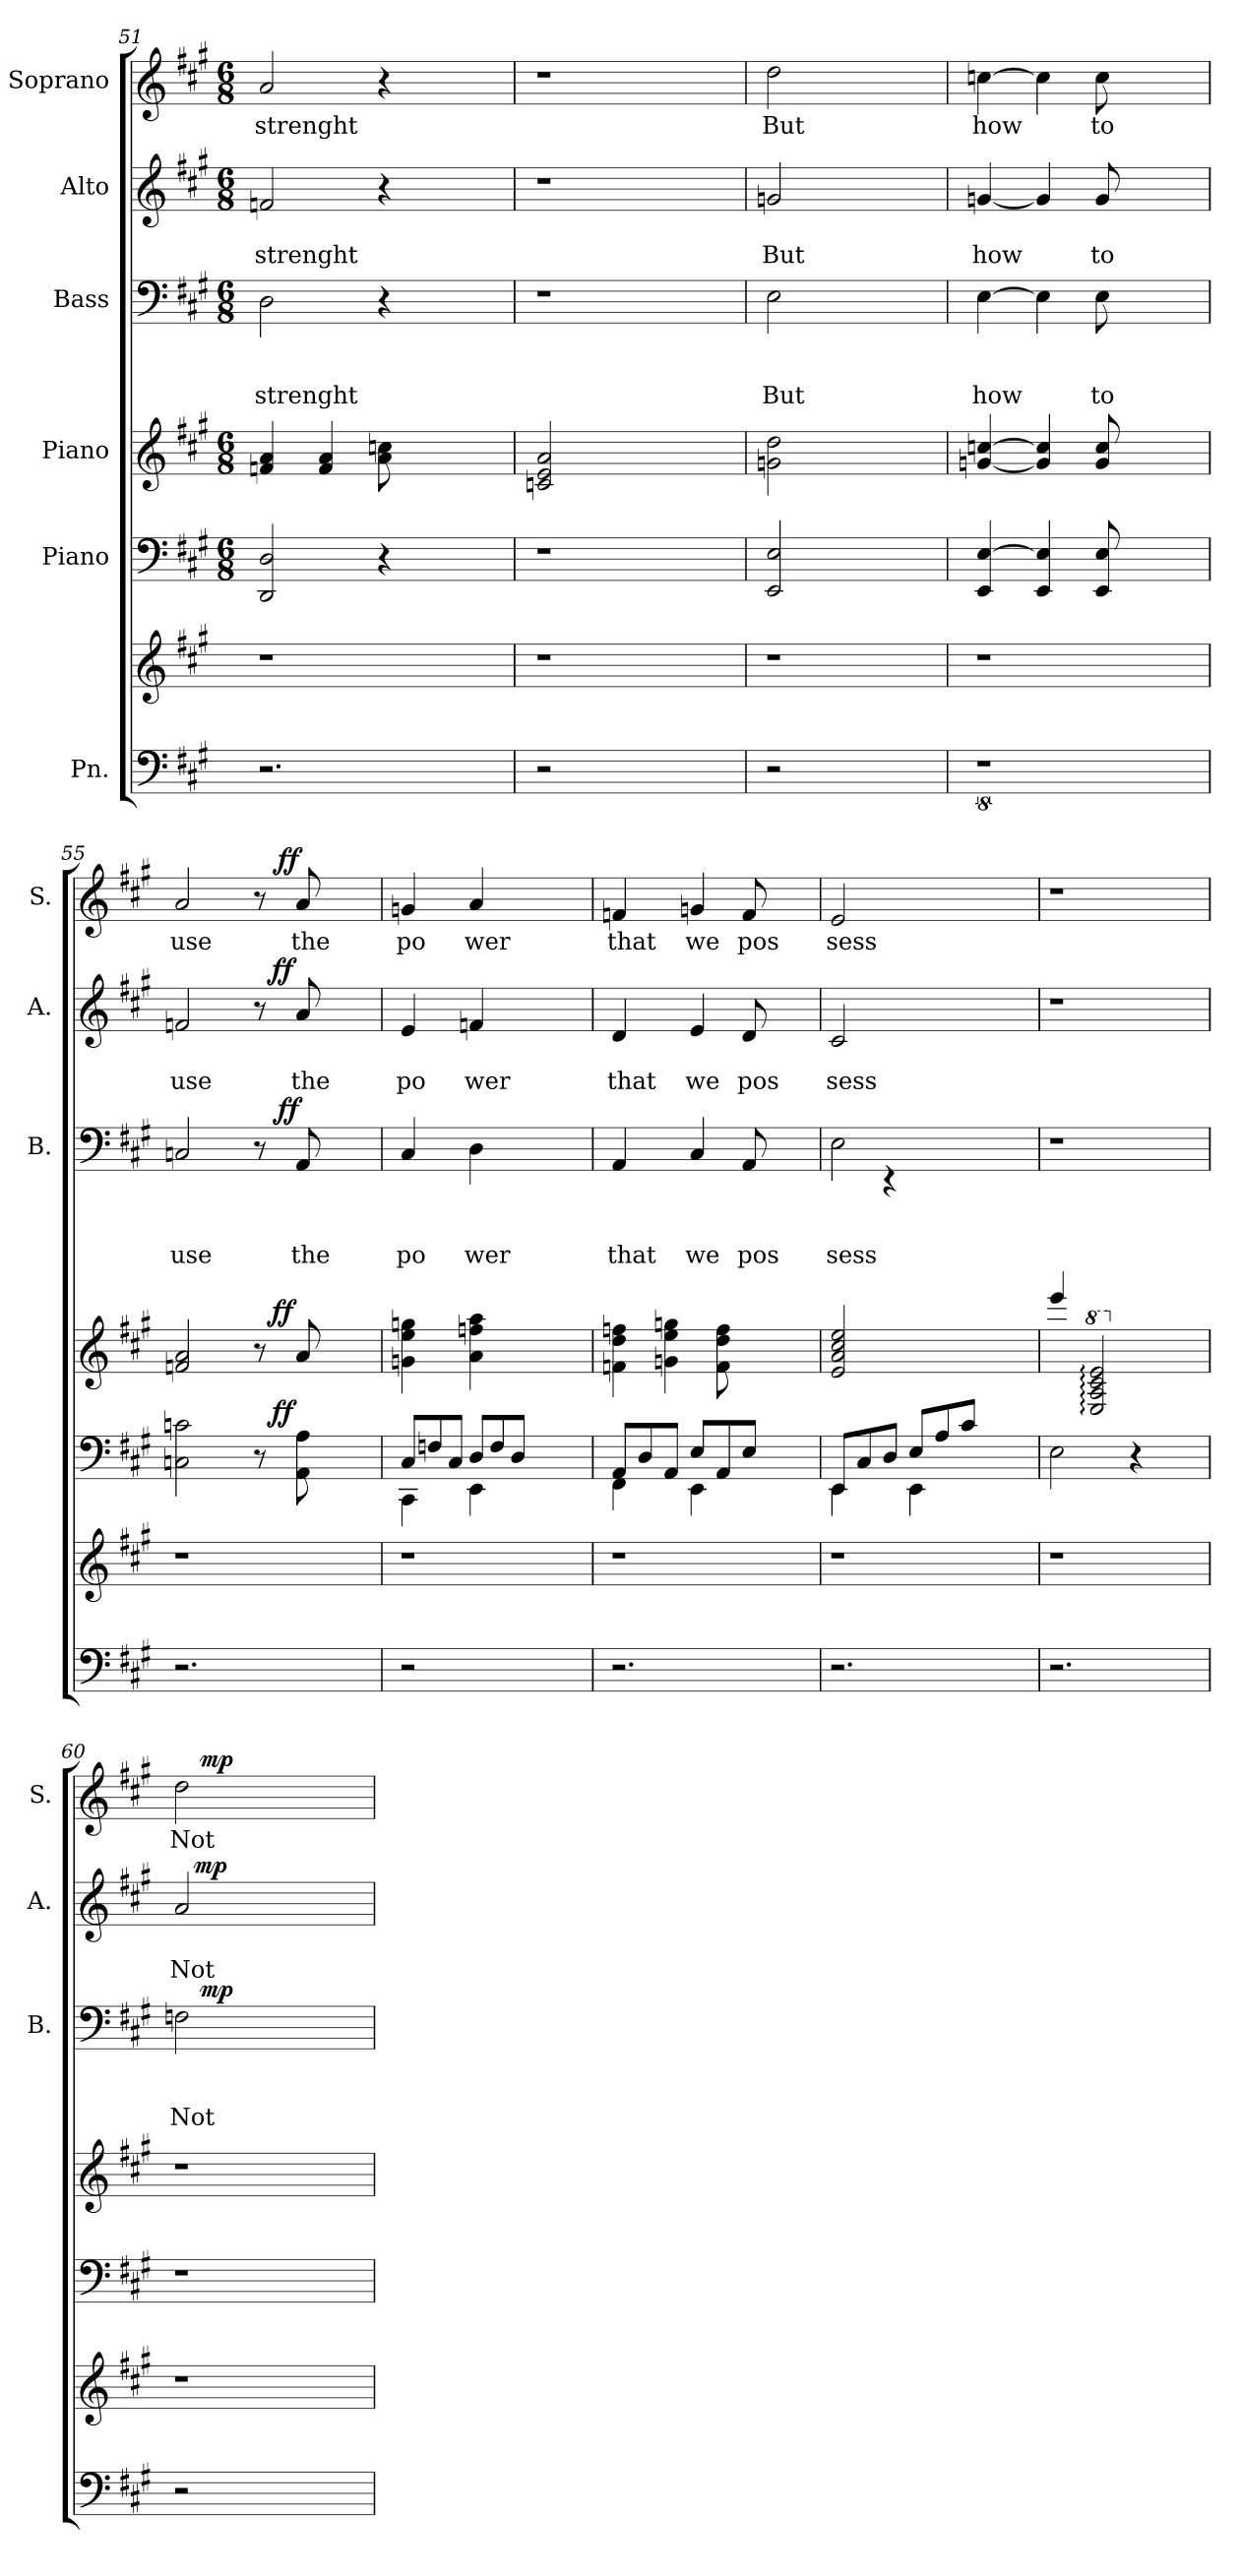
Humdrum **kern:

**kern	**kern	**kern	**dynam	**kern	**dynam	**kern	**text	**text	**text	**dynam	**kern	**text	**text	**dynam	**kern	**text	**dynam
*part6	*part6	*part5	*part5	*part4	*part4	*part3	*part3	*part3	*part3	*part3	*part2	*part2	*part2	*part2	*part1	*part1	*part1
*staff7	*staff6	*staff5	*staff5	*staff4	*staff4	*staff3	*staff3	*staff3	*staff3	*staff3	*staff2	*staff2	*staff2	*staff2	*staff1	*staff1	*staff1
*I"Pn.	*	*I"Piano	*	*I"Piano	*	*I"Bass	*	*	*	*	*I"Alto	*	*	*	*I"Soprano	*	*
*	*	*	*	*	*	*I'B.	*	*	*	*	*I'A.	*	*	*	*I'S.	*	*
*clefF4	*clefG2	*clefF4	*	*clefG2	*	*clefF4	*	*	*	*	*clefG2	*	*	*	*clefG2	*	*
*k[f#c#g#]	*k[f#c#g#]	*k[f#c#g#]	*	*k[f#c#g#]	*	*k[f#c#g#]	*	*	*	*	*k[f#c#g#]	*	*	*	*k[f#c#g#]	*	*
*A:	*A:	*A:	*	*A:	*	*A:	*	*	*	*	*A:	*	*	*	*A:	*	*
*	*	*M6/8	*	*M6/8	*	*M6/8	*	*	*	*	*M6/8	*	*	*	*M6/8	*	*
=51	=51	=51	=51	=51	=51	=51	=51	=51	=51	=51	=51	=51	=51	=51	=51	=51	=51
!	!	!	!	!	!	!	!	!	!LO:LY:b	!	!	!	!LO:LY:b	!	!	!LO:LY:b	!
2.r	1r	2DD/ 2D/	.	4fn/ 4a/	.	2D\	.	.	strenght	.	2fn/	.	strenght	.	2a/	strenght	.
.	.	.	.	4f/ 4a/	.	.	.	.	.	.	.	.	.	.	.	.	.
.	.	4r	.	8a\ 8ccn\	.	4r	.	.	.	.	4r	.	.	.	4r	.	.
.	.	.	.	4.ryy	.	.	.	.	.	.	.	.	.	.	.	.	.
4ryy	.	4ryy	.	.	.	4ryy	.	.	.	.	4ryy	.	.	.	4ryy	.	.
=52	=52	=52	=52	=52	=52	=52	=52	=52	=52	=52	=52	=52	=52	=52	=52	=52	=52
!	!	!LO:N:vis=1	!	!	!	!LO:N:vis=1	!	!	!	!	!LO:N:vis=1	!	!	!	!LO:N:vis=1	!	!
2r	1r	2.r	.	2cn/ 2e/ 2a/	.	2.r	.	.	.	.	2.r	.	.	.	2.r	.	.
2ryy	.	.	.	2ryy	.	.	.	.	.	.	.	.	.	.	.	.	.
.	.	4ryy	.	.	.	4ryy	.	.	.	.	4ryy	.	.	.	4ryy	.	.
=53	=53	=53	=53	=53	=53	=53	=53	=53	=53	=53	=53	=53	=53	=53	=53	=53	=53
!	!	!	!	!	!	!	!	!	!LO:LY:b	!	!	!	!LO:LY:b	!	!	!LO:LY:b	!
2r	1r	2EE/ 2E/	.	2gn\ 2dd\	.	2E\	.	.	But	.	2gn/	.	But	.	2dd\	But	.
2ryy	.	2ryy	.	2ryy	.	2ryy	.	.	.	.	2ryy	.	.	.	2ryy	.	.
=54	=54	=54	=54	=54	=54	=54	=54	=54	=54	=54	=54	=54	=54	=54	=54	=54	=54
!	!	!	!	!	!	!	!	!	!LO:LY:b	!	!	!	!LO:LY:b	!	!	!LO:LY:b	!
8%5r	1r	4EE/ [>4E/	.	[<4gn/ [>4ccn/	.	[>4E\	.	.	how	.	[<4gn/	.	how	.	[>4ccn\	how	.
.	.	4EE/ 4E/]	.	4g/] 4cc/]	.	4E\]	.	.	.	.	4g/]	.	.	.	4cc\]	.	.
!	!	!	!	!	!	!	!	!	!LO:LY:b	!	!	!	!LO:LY:b	!	!	!LO:LY:b	!
.	.	8EE/ 8E/	.	8g/ 8cc/	.	8E\	.	.	to	.	8g/	.	to	.	8cc\	to	.
4.ryy	.	4.ryy	.	4.ryy	.	4.ryy	.	.	.	.	4.ryy	.	.	.	4.ryy	.	.
=55	=55	=55	=55	=55	=55	=55	=55	=55	=55	=55	=55	=55	=55	=55	=55	=55	=55
!	!	!	!	!	!	!	!	!	!LO:LY:b	!	!	!	!LO:LY:b	!	!	!LO:LY:b	!
*	*	*^	*	*^	*	*^	*	*	*	*	*^	*	*	*	*^	*	*
2.r	1r	2Cn\ 2cn\	3ryy	.	2fn/ 2a/	3ryy	.	2Cn/	2ryy	.	.	use	.	2fn/	3ryy	.	use	.	2a/	2ryy	use	.
.	.	.	6ryy	.	.	6ryy	.	.	.	.	.	.	.	.	6ryy	.	.	.	.	.	.	.
.	.	8r	24ryy	.	8r	24ryy	.	8r	16ryy	.	.	.	.	8r	24ryy	.	.	.	8r	16ryy	.	.
.	.	.	96ryy	.	.	96ryy	.	.	.	.	.	.	.	.	96ryy	.	.	.	.	.	.	.
!	!	!	!	!LO:DY:a	!	!	!LO:DY:a	!	!	!	!	!	!	!	!	!	!	!LO:DY:a	!	!	!	!
.	.	.	3ryy	ff	.	3ryy	ff	.	.	.	.	.	.	.	3ryy	.	.	ff	.	.	.	.
!	!	!	!	!	!	!	!	!	!	!	!	!	!LO:DY:a	!	!	!	!	!	!	!	!	!LO:DY:a
.	.	.	.	.	.	.	.	.	4..ryy	.	.	.	ff	.	.	.	.	.	.	4..ryy	.	ff
!	!	!	!	!	!	!	!	!	!	!	!	!LO:LY:b	!	!	!	!	!LO:LY:b	!	!	!	!LO:LY:b	!
.	.	8AA\ 8A\	.	.	8a/	.	.	8AA/	.	.	.	the	.	8a/	.	.	the	.	8a/	.	the	.
4ryy	.	4ryy	.	.	4ryy	.	.	4ryy	.	.	.	.	.	4ryy	.	.	.	.	4ryy	.	.	.
.	.	.	12ryy	.	.	12ryy	.	.	.	.	.	.	.	.	12ryy	.	.	.	.	.	.	.
.	.	.	48.ryy	.	.	48.ryy	.	.	.	.	.	.	.	.	48.ryy	.	.	.	.	.	.	.
*	*	*	*	*	*v	*v	*	*	*	*	*	*	*	*v	*v	*	*	*	*v	*v	*	*
*	*	*	*	*	*	*	*v	*v	*	*	*	*	*	*	*	*	*	*	*
!!LO:PB:g=z
=56	=56	=56	=56	=56	=56	=56	=56	=56	=56	=56	=56	=56	=56	=56	=56	=56	=56	=56
*	*	*Xtuplet	*	*	*	*	*	*	*	*	*	*	*	*	*	*	*	*
*	*	*	*	*	*^	*	*^	*	*	*	*	*^	*	*	*	*^	*	*
!	!	!	!	!	!	!	!	!	!	!	!	!LO:LY:b	!	!	!	!	!LO:LY:b	!	!	!	!LO:LY:b	!
*	*	*	*	*	*v	*v	*	*	*	*	*	*	*	*v	*v	*	*	*	*v	*v	*	*
*	*	*	*	*	*	*	*v	*v	*	*	*	*	*	*	*	*	*	*	*
2r	1r	12C#/L	4CC#\	.	4gn\ 4ee\ 4ggn\	.	4C#/	.	.	po	.	4e/	.	po	.	4gn/	po	.
.	.	12Fn/	.	.	.	.	.	.	.	.	.	.	.	.	.	.	.	.
.	.	12C#/J	.	.	.	.	.	.	.	.	.	.	.	.	.	.	.	.
!	!	!	!	!	!	!	!	!	!	!LO:LY:b	!	!	!	!LO:LY:b	!	!	!LO:LY:b	!
.	.	12D/L	4EE\	.	4a\ 4ffn\ 4aa\	.	4D\	.	.	wer	.	4fn/	.	wer	.	4a/	wer	.
.	.	12F/	.	.	.	.	.	.	.	.	.	.	.	.	.	.	.	.
.	.	12D/J	.	.	.	.	.	.	.	.	.	.	.	.	.	.	.	.
2ryy	.	2ryy	2ryy	.	2ryy	.	2ryy	.	.	.	.	2ryy	.	.	.	2ryy	.	.
=57	=57	=57	=57	=57	=57	=57	=57	=57	=57	=57	=57	=57	=57	=57	=57	=57	=57	=57
!	!	!	!	!	!	!	!	!	!	!LO:LY:b	!	!	!	!LO:LY:b	!	!	!LO:LY:b	!
2.r	1r	8AA/L	4FF#\	.	4fn\ 4dd\ 4ffn\	.	4AA/	.	.	that	.	4d/	.	that	.	4fn/	that	.
.	.	8D/	.	.	.	.	.	.	.	.	.	.	.	.	.	.	.	.
.	.	8AA/J	8ryy	.	4gn\ 4ee\ 4ggn\	.	8ryy	.	.	.	.	8ryy	.	.	.	8ryy	.	.
!	!	!	!	!	!	!	!	!	!	!LO:LY:b	!	!	!	!LO:LY:b	!	!	!LO:LY:b	!
.	.	8E/L	4EE\	.	.	.	4C#/	.	.	we	.	4e/	.	we	.	4gn/	we	.
.	.	8AA/	.	.	8f\ 8dd\ 8ff\	.	.	.	.	.	.	.	.	.	.	.	.	.
!	!	!	!	!	!	!	!	!	!	!LO:LY:b	!	!	!	!LO:LY:b	!	!	!LO:LY:b	!
.	.	8E/J	4ryy	.	4.ryy	.	8AA/	.	.	pos	.	8d/	.	pos	.	8f/	pos	.
4ryy	.	4ryy	.	.	.	.	4ryy	.	.	.	.	4ryy	.	.	.	4ryy	.	.
.	.	.	8ryy	.	.	.	.	.	.	.	.	.	.	.	.	.	.	.
=58	=58	=58	=58	=58	=58	=58	=58	=58	=58	=58	=58	=58	=58	=58	=58	=58	=58	=58
!	!	!	!	!	!	!	!	!	!	!LO:LY:b	!	!	!	!LO:LY:b	!	!	!LO:LY:b	!
*	*	*	*	*	*	*	*^	*	*	*	*	*	*	*	*	*	*	*
2.r	1r	8EE/L	4EE\	.	2e/ 2a/ 2cc#/ 2ee/	.	2E\	4ryy	.	.	sess	.	2c#/	.	sess	.	2e/	sess	.
.	.	8C#/	.	.	.	.	.	.	.	.	.	.	.	.	.	.	.	.	.
.	.	8D/J	8ryy	.	.	.	.	4rEE	.	.	.	.	.	.	.	.	.	.	.
.	.	8E/L	4EE\	.	.	.	.	.	.	.	.	.	.	.	.	.	.	.	.
.	.	8A/	.	.	2ryy	.	2ryy	2ryy	.	.	.	.	2ryy	.	.	.	2ryy	.	.
.	.	8c#/J	4ryy	.	.	.	.	.	.	.	.	.	.	.	.	.	.	.	.
4ryy	.	4ryy	.	.	.	.	.	.	.	.	.	.	.	.	.	.	.	.	.
.	.	.	8ryy	.	.	.	.	.	.	.	.	.	.	.	.	.	.	.	.
*	*	*	*	*	*	*	*v	*v	*	*	*	*	*	*	*	*	*	*	*
=59	=59	=59	=59	=59	=59	=59	=59	=59	=59	=59	=59	=59	=59	=59	=59	=59	=59	=59
!	!	!	!	!	!LO:N:head=solid	!	!LO:N:vis=1	!	!	!	!	!LO:N:vis=1	!	!	!	!LO:N:vis=1	!	!
*	*	*v	*v	*	*	*	*	*	*	*	*	*	*	*	*	*	*	*
2.r	1r	2E\	.	4eee/	.	2.r	.	.	.	.	2.r	.	.	.	2.r	.	.
*	*	*	*	*8va	*	*	*	*	*	*	*	*	*	*	*	*	*
.	.	.	.	2e/: 2a/: 2cc#/: 2ee/:	.	.	.	.	.	.	.	.	.	.	.	.	.
.	.	4r	.	.	.	.	.	.	.	.	.	.	.	.	.	.	.
*	*	*	*	*X8va	*	*	*	*	*	*	*	*	*	*	*	*	*
4ryy	.	4ryy	.	4ryy	.	4ryy	.	.	.	.	4ryy	.	.	.	4ryy	.	.
=60	=60	=60	=60	=60	=60	=60	=60	=60	=60	=60	=60	=60	=60	=60	=60	=60	=60
!	!	!LO:N:vis=1	!	!LO:N:vis=1	!	!	!	!	!LO:LY:b	!	!	!	!LO:LY:b	!	!	!LO:LY:b	!
*	*	*	*	*	*	*^	*	*	*	*	*^	*	*	*	*^	*	*
2r	1r	2.r	.	2.r	.	2Fn\	16ryy	.	.	Not	.	2a/	24ryy	.	Not	.	2dd\	16ryy	Not	.
.	.	.	.	.	.	.	.	.	.	.	.	.	96ryy	.	.	.	.	.	.	.
!	!	!	!	!	!	!	!	!	!	!	!	!	!	!	!	!LO:DY:a	!	!	!	!
.	.	.	.	.	.	.	.	.	.	.	.	.	3%2ryy	.	.	mp	.	.	.	.
!	!	!	!	!	!	!	!	!	!	!	!LO:DY:a	!	!	!	!	!	!	!	!	!LO:DY:a
.	.	.	.	.	.	.	2...ryy	.	.	.	mp	.	.	.	.	.	.	2...ryy	.	mp
2ryy	.	.	.	.	.	2ryy	.	.	.	.	.	2ryy	.	.	.	.	2ryy	.	.	.
.	.	.	.	.	.	.	.	.	.	.	.	.	6ryy	.	.	.	.	.	.	.
.	.	4ryy	.	4ryy	.	.	.	.	.	.	.	.	.	.	.	.	.	.	.	.
.	.	.	.	.	.	.	.	.	.	.	.	.	12ryy	.	.	.	.	.	.	.
.	.	.	.	.	.	.	.	.	.	.	.	.	48.ryy	.	.	.	.	.	.	.
*	*	*	*	*	*	*v	*v	*	*	*	*	*	*	*	*	*	*v	*v	*	*
*	*	*	*	*	*	*	*	*	*	*	*v	*v	*	*	*	*	*	*
=	=	=	=	=	=	=	=	=	=	=	=	=	=	=	=	=	=
*-	*-	*-	*-	*-	*-	*-	*-	*-	*-	*-	*-	*-	*-	*-	*-	*-	*-
